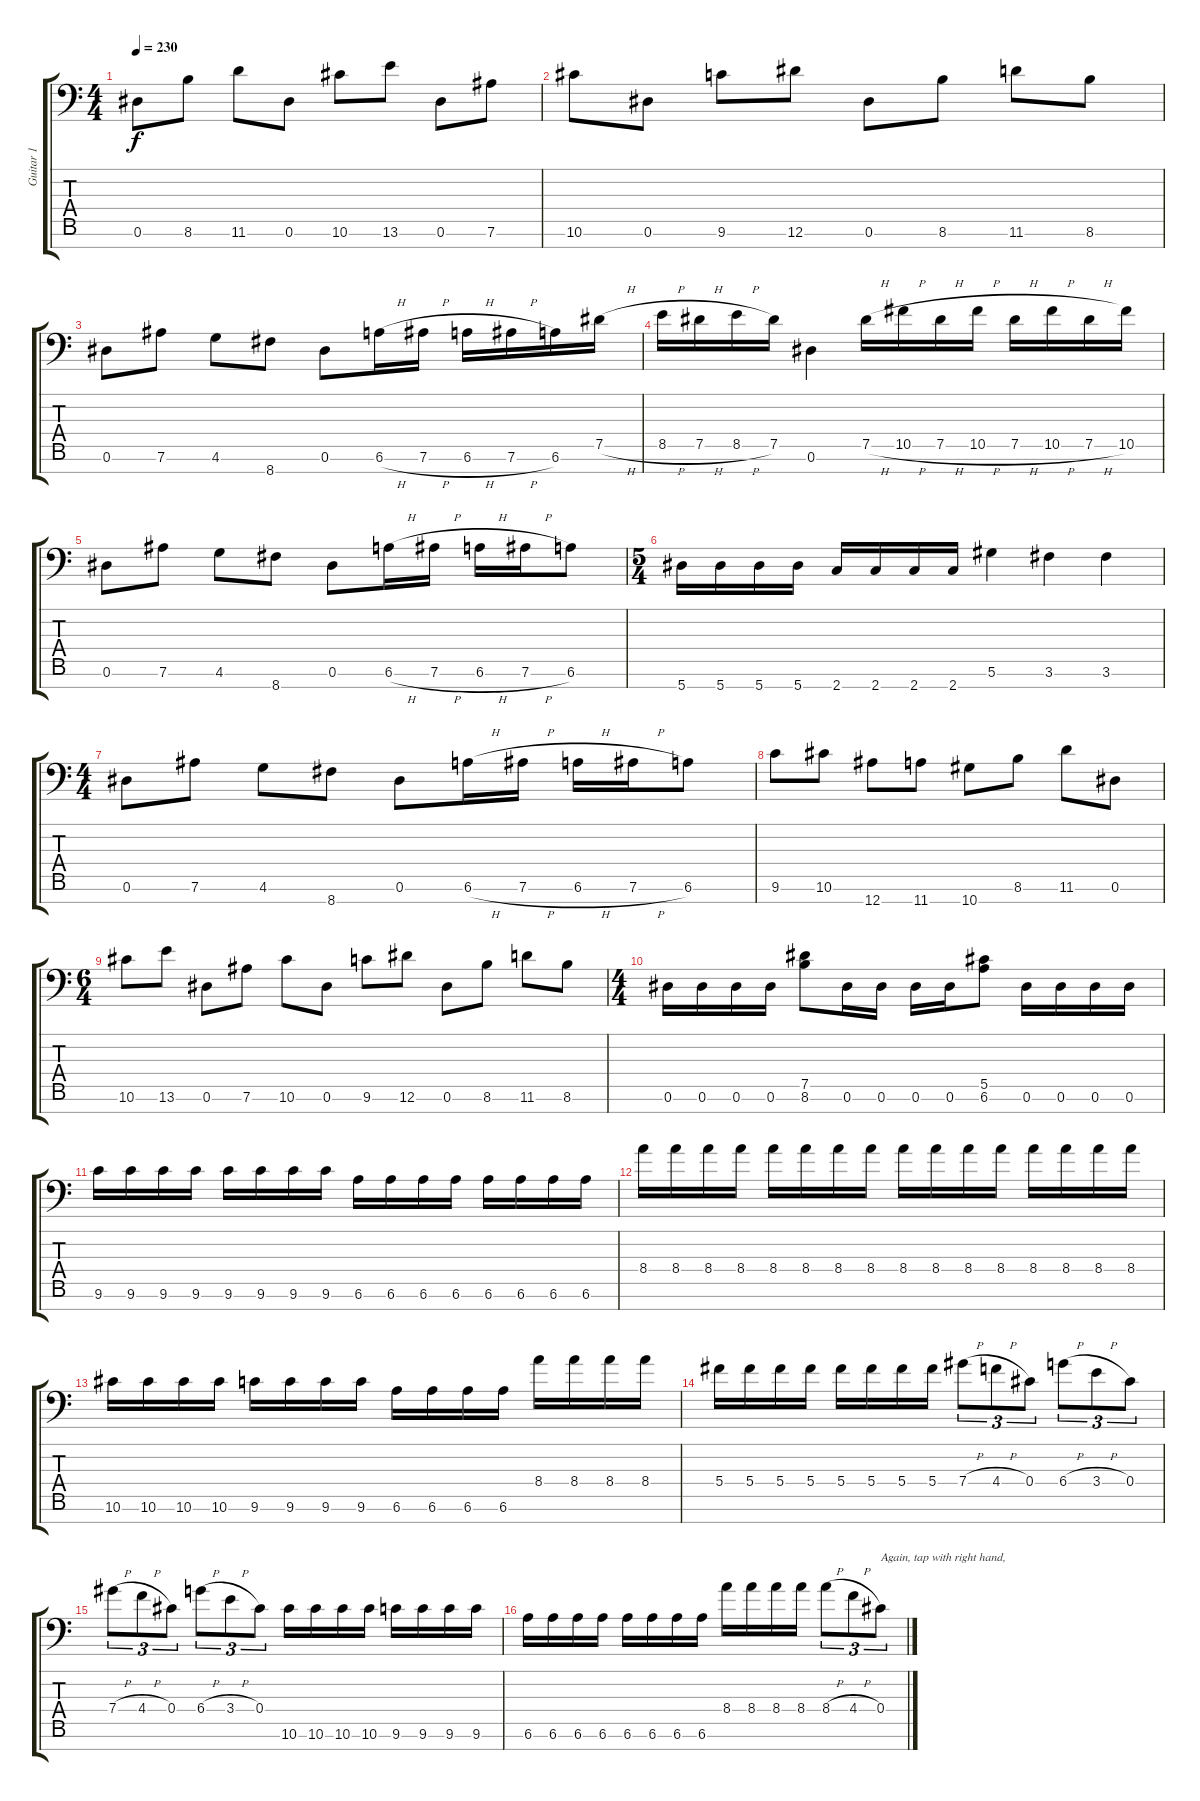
\track ("Guitar 1" "Guitar 1") {instrument distortionguitar}
\staff {score tabs}
\tuning (Eb4 Bb3 Gb3 Db3 Ab2 Eb2 Bb1) {hide}
\ts (4 4)
\tempo 230
\clef f4
\ks c
0.6.8{dy f} 8.6.8 11.6.8 0.6.8 10.6.8 13.6.8 0.6.8 7.6.8 |
10.6.8 0.6.8 9.6.8 12.6.8 0.6.8 8.6.8 11.6.8 8.6.8 |
0.6.8 7.6.8 4.6.8 8.7.8 0.6.8 6.6{h}.16 7.6{h}.16 6.6{h}.16 7.6{h}.16 6.6.16 7.5{h}.16 |
8.5{h}.16 7.5{h}.16 8.5{h}.16 7.5.16 0.6.4 7.5{h}.16 10.5{h}.16 7.5{h}.16 10.5{h}.16 7.5{h}.16 10.5{h}.16 7.5{h}.16 10.5.16 |
0.6.8 7.6.8 4.6.8 8.7.8 0.6.8 6.6{h}.16 7.6{h}.16 6.6{h}.16 7.6{h}.16 6.6.8 |
\ts (5 4)
5.7.16 5.7.16 5.7.16 5.7.16 2.7.16 2.7.16 2.7.16 2.7.16 5.6.4 3.6.4 3.6.4 |
\ts (4 4)
0.6.8 7.6.8 4.6.8 8.7.8 0.6.8 6.6{h}.16 7.6{h}.16 6.6{h}.16 7.6{h}.16 6.6.8 |
9.6.8 10.6.8 12.7.8 11.7.8 10.7.8 8.6.8 11.6.8 0.6.8 |
\ts (6 4)
10.6.8 13.6.8 0.6.8 7.6.8 10.6.8 0.6.8 9.6.8 12.6.8 0.6.8 8.6.8 11.6.8 8.6.8 |
\ts (4 4)
0.6.16 0.6.16 0.6.16 0.6.16 (7.5 8.6).8 0.6.16 0.6.16 0.6.16 0.6.16 (5.5 6.6).8 0.6.16 0.6.16 0.6.16 0.6.16 |
9.6.16 9.6.16 9.6.16 9.6.16 9.6.16 9.6.16 9.6.16 9.6.16 6.6.16 6.6.16 6.6.16 6.6.16 6.6.16 6.6.16 6.6.16 6.6.16 |
8.4.16 8.4.16 8.4.16 8.4.16 8.4.16 8.4.16 8.4.16 8.4.16 8.4.16 8.4.16 8.4.16 8.4.16 8.4.16 8.4.16 8.4.16 8.4.16 |
10.6.16 10.6.16 10.6.16 10.6.16 9.6.16 9.6.16 9.6.16 9.6.16 6.6.16 6.6.16 6.6.16 6.6.16 8.4.16 8.4.16 8.4.16 8.4.16 |
5.4.16 5.4.16 5.4.16 5.4.16 5.4.16 5.4.16 5.4.16 5.4.16 7.4{h}.8{tu (3 2)} 4.4{h}.8{tu (3 2)} 0.4.8{tu (3 2)} 6.4{h}.8{tu (3 2)} 3.4{h}.8{tu (3 2)} 0.4.8{tu (3 2)} |
7.4{h}.8{tu (3 2)} 4.4{h}.8{tu (3 2)} 0.4.8{tu (3 2)} 6.4{h}.8{tu (3 2)} 3.4{h}.8{tu (3 2)} 0.4.8{tu (3 2)} 10.6.16 10.6.16 10.6.16 10.6.16 9.6.16 9.6.16 9.6.16 9.6.16 |
6.6.16 6.6.16 6.6.16 6.6.16 6.6.16 6.6.16 6.6.16 6.6.16 8.4.16 8.4.16 8.4.16 8.4.16 8.4{h}.8{tu (3 2)} 4.4{h}.8{tu (3 2)} 0.4{h}.8{tu (3 2) txt "Again, tap with right hand,"}
